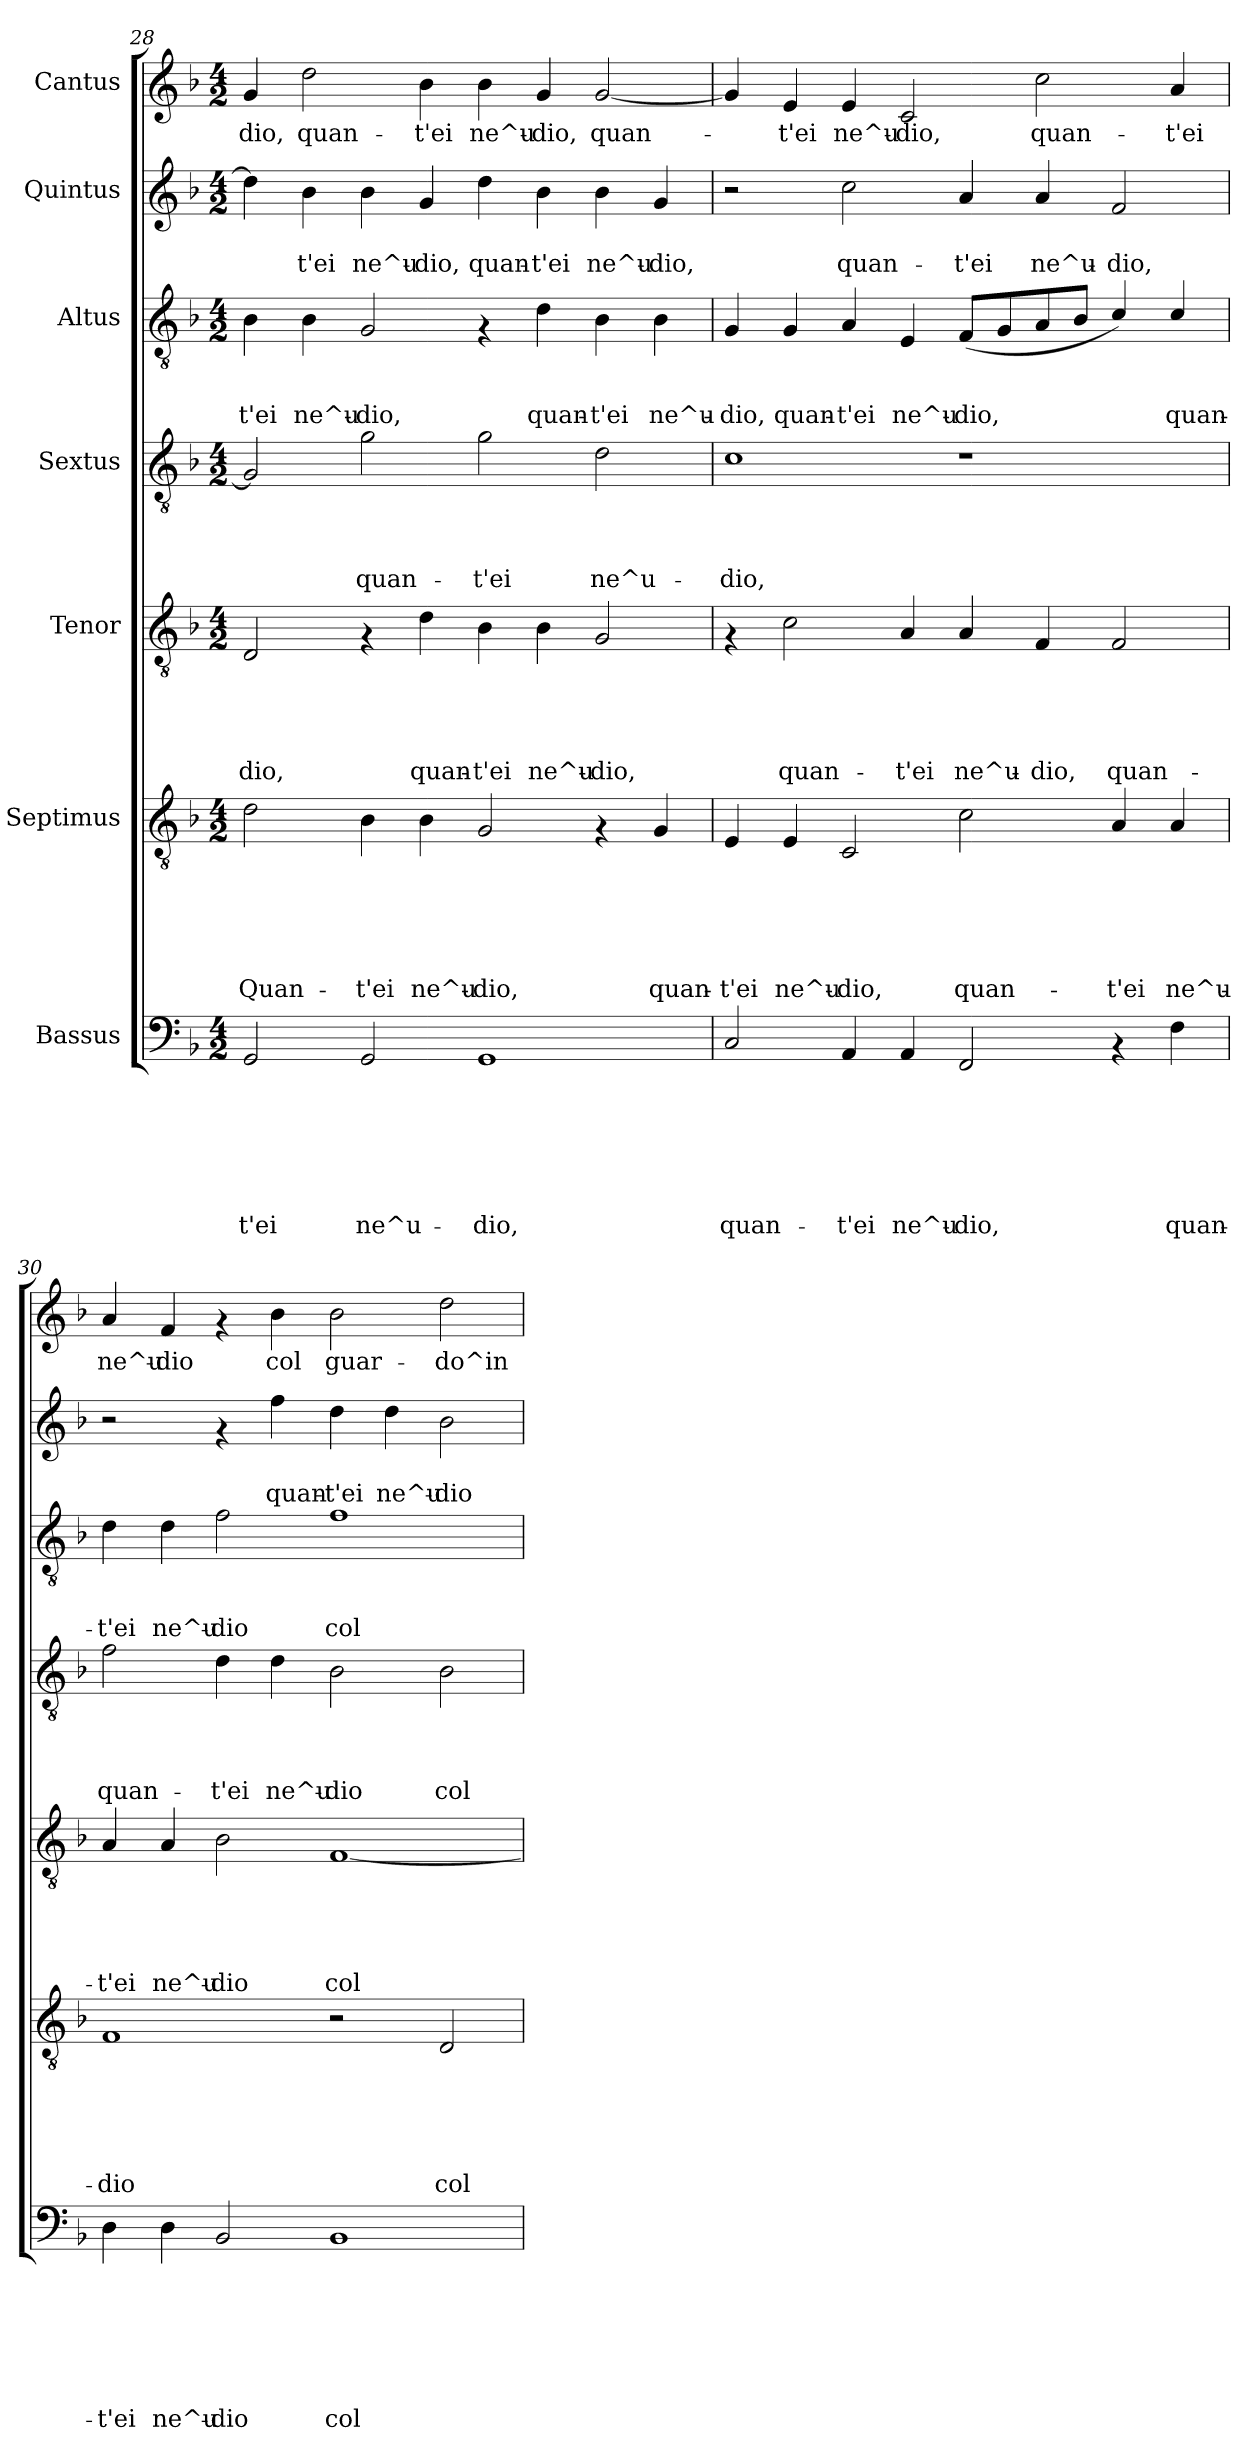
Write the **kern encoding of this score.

**kern	**text	**text	**text	**text	**text	**text	**text	**kern	**text	**text	**text	**text	**text	**text	**kern	**text	**text	**text	**text	**text	**kern	**text	**text	**text	**text	**kern	**text	**text	**text	**kern	**text	**text	**kern	**text
*part7	*part7	*part7	*part7	*part7	*part7	*part7	*part7	*part6	*part6	*part6	*part6	*part6	*part6	*part6	*part5	*part5	*part5	*part5	*part5	*part5	*part4	*part4	*part4	*part4	*part4	*part3	*part3	*part3	*part3	*part2	*part2	*part2	*part1	*part1
*staff7	*staff7	*staff7	*staff7	*staff7	*staff7	*staff7	*staff7	*staff6	*staff6	*staff6	*staff6	*staff6	*staff6	*staff6	*staff5	*staff5	*staff5	*staff5	*staff5	*staff5	*staff4	*staff4	*staff4	*staff4	*staff4	*staff3	*staff3	*staff3	*staff3	*staff2	*staff2	*staff2	*staff1	*staff1
*I"Bassus	*	*	*	*	*	*	*	*I"Septimus	*	*	*	*	*	*	*I"Tenor	*	*	*	*	*	*I"Sextus	*	*	*	*	*I"Altus	*	*	*	*I"Quintus	*	*	*I"Cantus	*
!!LO:PB:g=z
*clefF4	*	*	*	*	*	*	*	*clefGv2	*	*	*	*	*	*	*clefGv2	*	*	*	*	*	*clefGv2	*	*	*	*	*clefGv2	*	*	*	*clefG2	*	*	*clefG2	*
*k[b-]	*	*	*	*	*	*	*	*k[b-]	*	*	*	*	*	*	*k[b-]	*	*	*	*	*	*k[b-]	*	*	*	*	*k[b-]	*	*	*	*k[b-]	*	*	*k[b-]	*
*F:	*	*	*	*	*	*	*	*F:	*	*	*	*	*	*	*F:	*	*	*	*	*	*F:	*	*	*	*	*F:	*	*	*	*F:	*	*	*F:	*
*M4/2	*	*	*	*	*	*	*	*M4/2	*	*	*	*	*	*	*M4/2	*	*	*	*	*	*M4/2	*	*	*	*	*M4/2	*	*	*	*M4/2	*	*	*M4/2	*
=28	=28	=28	=28	=28	=28	=28	=28	=28	=28	=28	=28	=28	=28	=28	=28	=28	=28	=28	=28	=28	=28	=28	=28	=28	=28	=28	=28	=28	=28	=28	=28	=28	=28	=28
!	!	!	!	!	!	!	!LO:LY:b	!	!	!	!	!	!	!LO:LY:b	!	!	!	!	!	!LO:LY:b	!	!	!	!	!	!	!	!	!LO:LY:b	!	!	!	!	!LO:LY:b
2GG/	.	.	.	.	.	.	-t'ei	2d\	.	.	.	.	.	Quan-	2D/	.	.	.	.	-dio,	2G/]	.	.	.	.	4B-\	.	.	-t'ei	4dd\]	.	.	4g/	-dio,
!	!	!	!	!	!	!	!	!	!	!	!	!	!	!	!	!	!	!	!	!	!	!	!	!	!	!	!	!	!LO:LY:b	!	!	!LO:LY:b	!	!LO:LY:b
.	.	.	.	.	.	.	.	.	.	.	.	.	.	.	.	.	.	.	.	.	.	.	.	.	.	4B-\	.	.	ne^u-	4b-\	.	-t'ei	2dd\	quan-
!	!	!	!	!	!	!	!LO:LY:b	!	!	!	!	!	!	!LO:LY:b	!	!	!	!	!	!	!	!	!	!	!LO:LY:b	!	!	!	!LO:LY:b	!	!	!LO:LY:b	!	!
2GG/	.	.	.	.	.	.	ne^u-	4B-\	.	.	.	.	.	-t'ei	4rF	.	.	.	.	.	2g\	.	.	.	quan-	2G/	.	.	-dio,	4b-\	.	ne^u-	.	.
!	!	!	!	!	!	!	!	!	!	!	!	!	!	!LO:LY:b	!	!	!	!	!	!LO:LY:b	!	!	!	!	!	!	!	!	!	!	!	!LO:LY:b	!	!LO:LY:b
.	.	.	.	.	.	.	.	4B-\	.	.	.	.	.	ne^u-	4d\	.	.	.	.	quan-	.	.	.	.	.	.	.	.	.	4g/	.	-dio,	4b-\	-t'ei
!	!	!	!	!	!	!	!LO:LY:b	!	!	!	!	!	!	!LO:LY:b	!	!	!	!	!	!LO:LY:b	!	!	!	!	!LO:LY:b	!	!	!	!	!	!	!LO:LY:b	!	!LO:LY:b
1GG	.	.	.	.	.	.	-dio,	2G/	.	.	.	.	.	-dio,	4B-\	.	.	.	.	-t'ei	2g\	.	.	.	-t'ei	4rF	.	.	.	4dd\	.	quan-	4b-\	ne^u-
!	!	!	!	!	!	!	!	!	!	!	!	!	!	!	!	!	!	!	!	!LO:LY:b	!	!	!	!	!	!	!	!	!LO:LY:b	!	!	!LO:LY:b	!	!LO:LY:b
.	.	.	.	.	.	.	.	.	.	.	.	.	.	.	4B-\	.	.	.	.	ne^u-	.	.	.	.	.	4d\	.	.	quan-	4b-\	.	-t'ei	4g/	-dio,
!	!	!	!	!	!	!	!	!	!	!	!	!	!	!	!	!	!	!	!	!LO:LY:b	!	!	!	!	!LO:LY:b	!	!	!	!LO:LY:b	!	!	!LO:LY:b	!	!LO:LY:b
.	.	.	.	.	.	.	.	4rF	.	.	.	.	.	.	2G/	.	.	.	.	-dio,	2d\	.	.	.	ne^u-	4B-\	.	.	-t'ei	4b-\	.	ne^u-	[<2g/	quan-
!	!	!	!	!	!	!	!	!	!	!	!	!	!	!LO:LY:b	!	!	!	!	!	!	!	!	!	!	!	!	!	!	!LO:LY:b	!	!	!LO:LY:b	!	!
.	.	.	.	.	.	.	.	4G/	.	.	.	.	.	quan-	.	.	.	.	.	.	.	.	.	.	.	4B-\	.	.	ne^u-	4g/	.	-dio,	.	.
=29	=29	=29	=29	=29	=29	=29	=29	=29	=29	=29	=29	=29	=29	=29	=29	=29	=29	=29	=29	=29	=29	=29	=29	=29	=29	=29	=29	=29	=29	=29	=29	=29	=29	=29
!	!	!	!	!	!	!	!LO:LY:b	!	!	!	!	!	!	!LO:LY:b	!	!	!	!	!	!	!	!	!	!	!LO:LY:b	!	!	!	!LO:LY:b	!	!	!	!	!
2C/	.	.	.	.	.	.	quan-	4E/	.	.	.	.	.	-t'ei	4rF	.	.	.	.	.	1c	.	.	.	-dio,	4G/	.	.	-dio,	2r	.	.	4g/]	.
!	!	!	!	!	!	!	!	!	!	!	!	!	!	!LO:LY:b	!	!	!	!	!	!LO:LY:b	!	!	!	!	!	!	!	!	!LO:LY:b	!	!	!	!	!LO:LY:b
.	.	.	.	.	.	.	.	4E/	.	.	.	.	.	ne^u-	2c\	.	.	.	.	quan-	.	.	.	.	.	4G/	.	.	quan-	.	.	.	4e/	-t'ei
!	!	!	!	!	!	!	!LO:LY:b	!	!	!	!	!	!	!LO:LY:b	!	!	!	!	!	!	!	!	!	!	!	!	!	!	!LO:LY:b	!	!	!LO:LY:b	!	!LO:LY:b
4AA/	.	.	.	.	.	.	-t'ei	2C/	.	.	.	.	.	-dio,	.	.	.	.	.	.	.	.	.	.	.	4A/	.	.	-t'ei	2cc\	.	quan-	4e/	ne^u-
!	!	!	!	!	!	!	!LO:LY:b	!	!	!	!	!	!	!	!	!	!	!	!	!LO:LY:b	!	!	!	!	!	!	!	!	!LO:LY:b	!	!	!	!	!LO:LY:b
4AA/	.	.	.	.	.	.	ne^u-	.	.	.	.	.	.	.	4A/	.	.	.	.	-t'ei	.	.	.	.	.	4E/	.	.	ne^u-	.	.	.	2c/	-dio,
!	!	!	!	!	!	!	!LO:LY:b	!	!	!	!	!	!	!LO:LY:b	!	!	!	!	!	!LO:LY:b	!	!	!	!	!	!	!	!	!LO:LY:b	!	!	!LO:LY:b	!	!
2FF/	.	.	.	.	.	.	-dio,	2c\	.	.	.	.	.	quan-	4A/	.	.	.	.	ne^u-	1r	.	.	.	.	(<8F/L	.	.	-dio,	4a/	.	-t'ei	.	.
.	.	.	.	.	.	.	.	.	.	.	.	.	.	.	.	.	.	.	.	.	.	.	.	.	.	8G/	.	.	.	.	.	.	.	.
!	!	!	!	!	!	!	!	!	!	!	!	!	!	!	!	!	!	!	!	!LO:LY:b	!	!	!	!	!	!	!	!	!	!	!	!LO:LY:b	!	!LO:LY:b
.	.	.	.	.	.	.	.	.	.	.	.	.	.	.	4F/	.	.	.	.	-dio,	.	.	.	.	.	8A/	.	.	.	4a/	.	ne^u-	2cc\	quan-
.	.	.	.	.	.	.	.	.	.	.	.	.	.	.	.	.	.	.	.	.	.	.	.	.	.	8B-/J	.	.	.	.	.	.	.	.
!	!	!	!	!	!	!	!	!	!	!	!	!	!	!LO:LY:b	!	!	!	!	!	!LO:LY:b	!	!	!	!	!	!	!	!	!	!	!	!LO:LY:b	!	!
4rAA	.	.	.	.	.	.	.	4A/	.	.	.	.	.	-t'ei	2F/	.	.	.	.	quan-	.	.	.	.	.	4c/)	.	.	.	2f/	.	-dio,	.	.
!	!	!	!	!	!	!	!LO:LY:b	!	!	!	!	!	!	!LO:LY:b	!	!	!	!	!	!	!	!	!	!	!	!	!	!	!LO:LY:b	!	!	!	!	!LO:LY:b
4F\	.	.	.	.	.	.	quan-	4A/	.	.	.	.	.	ne^u-	.	.	.	.	.	.	.	.	.	.	.	4c/	.	.	quan-	.	.	.	4a/	-t'ei
!!LO:PB:g=z
=30	=30	=30	=30	=30	=30	=30	=30	=30	=30	=30	=30	=30	=30	=30	=30	=30	=30	=30	=30	=30	=30	=30	=30	=30	=30	=30	=30	=30	=30	=30	=30	=30	=30	=30
!	!	!	!	!	!	!	!LO:LY:b	!	!	!	!	!	!	!LO:LY:b	!	!	!	!	!	!LO:LY:b	!	!	!	!	!LO:LY:b	!	!	!	!LO:LY:b	!	!	!	!	!LO:LY:b
4D\	.	.	.	.	.	.	-t'ei	1F	.	.	.	.	.	-dio	4A/	.	.	.	.	-t'ei	2f\	.	.	.	quan-	4d\	.	.	-t'ei	2r	.	.	4a/	ne^u-
!	!	!	!	!	!	!	!LO:LY:b	!	!	!	!	!	!	!	!	!	!	!	!	!LO:LY:b	!	!	!	!	!	!	!	!	!LO:LY:b	!	!	!	!	!LO:LY:b
4D\	.	.	.	.	.	.	ne^u-	.	.	.	.	.	.	.	4A/	.	.	.	.	ne^u-	.	.	.	.	.	4d\	.	.	ne^u-	.	.	.	4f/	-dio
!	!	!	!	!	!	!	!LO:LY:b	!	!	!	!	!	!	!	!	!	!	!	!	!LO:LY:b	!	!	!	!	!LO:LY:b	!	!	!	!LO:LY:b	!	!	!	!	!
2BB-/	.	.	.	.	.	.	-dio	.	.	.	.	.	.	.	2B-\	.	.	.	.	-dio	4d\	.	.	.	-t'ei	2f\	.	.	-dio	4rf	.	.	4rf	.
!	!	!	!	!	!	!	!	!	!	!	!	!	!	!	!	!	!	!	!	!	!	!	!	!	!LO:LY:b	!	!	!	!	!	!	!LO:LY:b	!	!LO:LY:b
.	.	.	.	.	.	.	.	.	.	.	.	.	.	.	.	.	.	.	.	.	4d\	.	.	.	ne^u-	.	.	.	.	4ff\	.	quan-	4b-\	col
!	!	!	!	!	!	!	!LO:LY:b	!	!	!	!	!	!	!	!	!	!	!	!	!LO:LY:b	!	!	!	!	!LO:LY:b	!	!	!	!LO:LY:b	!	!	!LO:LY:b	!	!LO:LY:b
1BB-	.	.	.	.	.	.	col	2r	.	.	.	.	.	.	[<1F	.	.	.	.	col	2B-\	.	.	.	-dio	1f	.	.	col	4dd\	.	-t'ei	2b-\	guar-
!	!	!	!	!	!	!	!	!	!	!	!	!	!	!	!	!	!	!	!	!	!	!	!	!	!	!	!	!	!	!	!	!LO:LY:b	!	!
.	.	.	.	.	.	.	.	.	.	.	.	.	.	.	.	.	.	.	.	.	.	.	.	.	.	.	.	.	.	4dd\	.	ne^u-	.	.
!	!	!	!	!	!	!	!	!	!	!	!	!	!	!LO:LY:b	!	!	!	!	!	!	!	!	!	!	!LO:LY:b	!	!	!	!	!	!	!LO:LY:b	!	!LO:LY:b
.	.	.	.	.	.	.	.	2D/	.	.	.	.	.	col-	.	.	.	.	.	.	2B-\	.	.	.	col	.	.	.	.	2b-\	.	-dio	2dd\	-do^in
=	=	=	=	=	=	=	=	=	=	=	=	=	=	=	=	=	=	=	=	=	=	=	=	=	=	=	=	=	=	=	=	=	=	=
*-	*-	*-	*-	*-	*-	*-	*-	*-	*-	*-	*-	*-	*-	*-	*-	*-	*-	*-	*-	*-	*-	*-	*-	*-	*-	*-	*-	*-	*-	*-	*-	*-	*-	*-
